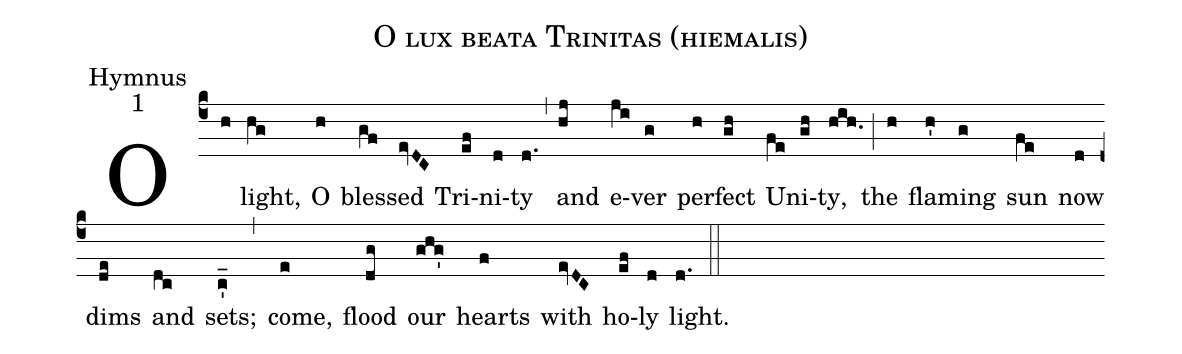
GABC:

name:O lux beata Trinitas (hiemalis);
office-part:Hymnus;
mode:1;
%%
(c4) O(h) light,(hg) O(h) bles(gf)sed(evDC) Tri(ef)ni(d)ty(d.) (,)
 and(hj) e(ji)ver(g) per(h)fect(gh) U(fe)ni(gh)ty,(hih.) (;)
 the(h) flam(h')ing(g) sun(fe) now(d) dims(de) and(dc) sets;(c'_) (,)
 come,(e) flood(dg) our(ghg') hearts(f) with(evDC) ho(ef)ly(d) light.(d.) (::)
